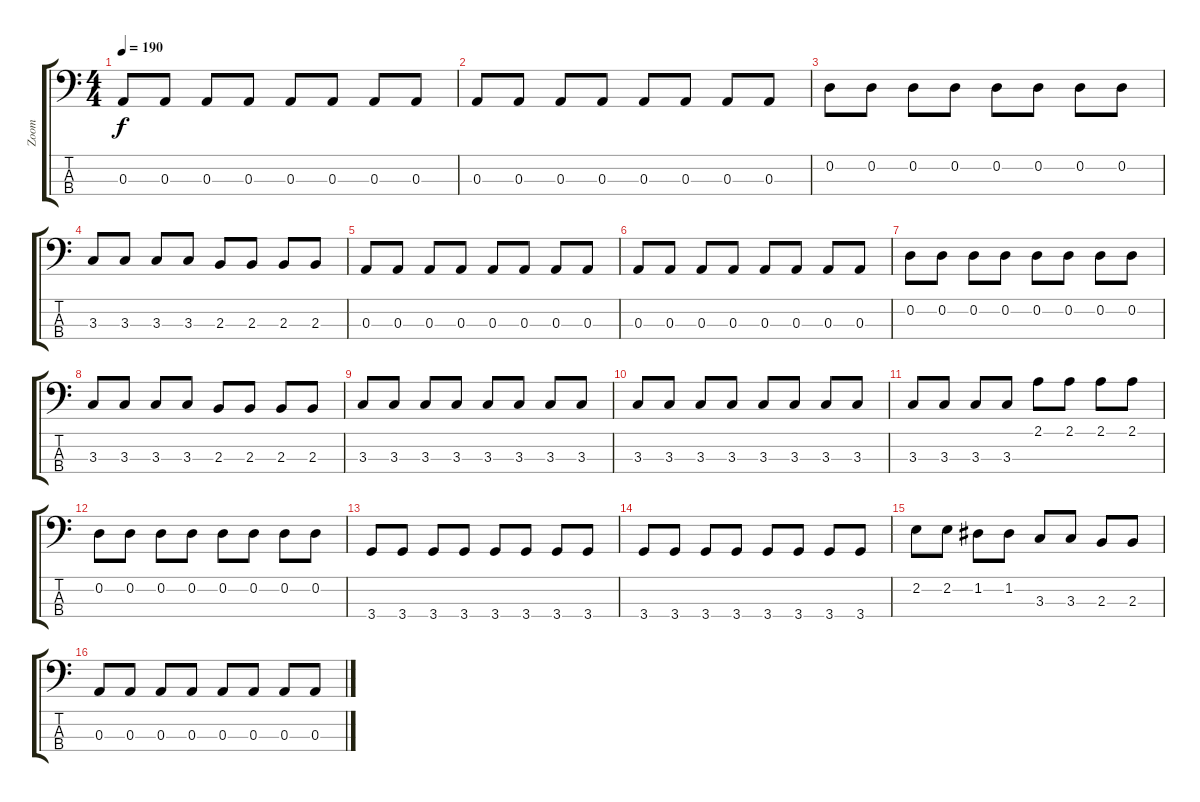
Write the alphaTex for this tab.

\track ("Zoom" "Zoom") {instrument electricbassfinger}
\staff {score tabs}
\tuning (G2 D2 A1 E1) {hide}
\ts (4 4)
\tempo 190
\clef f4
\ks c
0.3.8{dy f} 0.3.8 0.3.8 0.3.8 0.3.8 0.3.8 0.3.8 0.3.8 |
0.3.8 0.3.8 0.3.8 0.3.8 0.3.8 0.3.8 0.3.8 0.3.8 |
0.2.8 0.2.8 0.2.8 0.2.8 0.2.8 0.2.8 0.2.8 0.2.8 |
3.3.8 3.3.8 3.3.8 3.3.8 2.3.8 2.3.8 2.3.8 2.3.8 |
0.3.8 0.3.8 0.3.8 0.3.8 0.3.8 0.3.8 0.3.8 0.3.8 |
0.3.8 0.3.8 0.3.8 0.3.8 0.3.8 0.3.8 0.3.8 0.3.8 |
0.2.8 0.2.8 0.2.8 0.2.8 0.2.8 0.2.8 0.2.8 0.2.8 |
3.3.8 3.3.8 3.3.8 3.3.8 2.3.8 2.3.8 2.3.8 2.3.8 |
3.3.8 3.3.8 3.3.8 3.3.8 3.3.8 3.3.8 3.3.8 3.3.8 |
3.3.8 3.3.8 3.3.8 3.3.8 3.3.8 3.3.8 3.3.8 3.3.8 |
3.3.8 3.3.8 3.3.8 3.3.8 2.1.8 2.1.8 2.1.8 2.1.8 |
0.2.8 0.2.8 0.2.8 0.2.8 0.2.8 0.2.8 0.2.8 0.2.8 |
3.4.8 3.4.8 3.4.8 3.4.8 3.4.8 3.4.8 3.4.8 3.4.8 |
3.4.8 3.4.8 3.4.8 3.4.8 3.4.8 3.4.8 3.4.8 3.4.8 |
2.2.8 2.2.8 1.2.8 1.2.8 3.3.8 3.3.8 2.3.8 2.3.8 |
0.3.8 0.3.8 0.3.8 0.3.8 0.3.8 0.3.8 0.3.8 0.3.8
